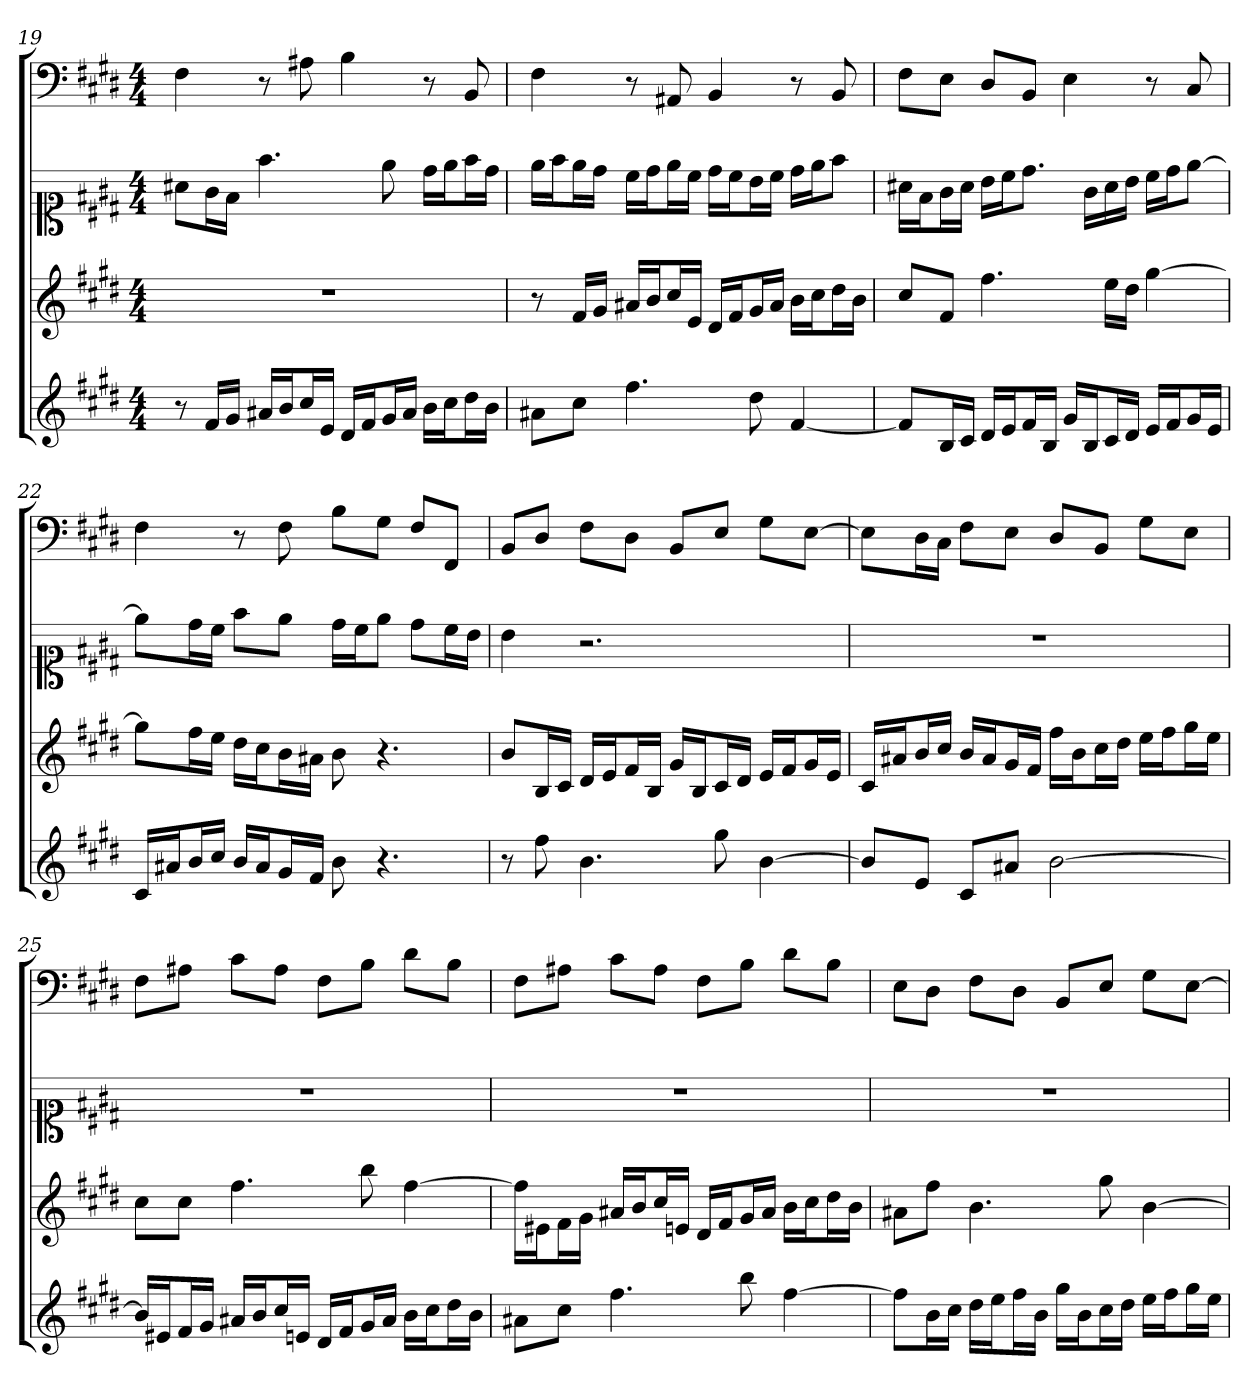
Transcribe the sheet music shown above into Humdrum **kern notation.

**kern	**kern	**kern	**kern
*part4	*part3	*part2	*part1
*staff4	*staff3	*staff2	*staff1
*	*	*clefC1	*clefF4
*k[f#c#g#d#]	*k[f#c#g#d#]	*k[f#c#g#d#]	*k[f#c#g#d#]
*E:	*E:	*E:	*E:
*M4/4	*M4/4	*M4/4	*M4/4
=19	=19	=19	=19
8r	1r	8a#X\L	4F#
16f#LL	.	16g#\L	.
16g#JJ	.	16f#\JJ	.
16a#XLL	.	4.ff#	8r
16bJ	.	.	.
16cc#L	.	.	8A#X
16eJJ	.	.	.
16d#LL	.	.	4B
16f#J	.	.	.
16g#L	.	8ee	.
16a#JJ	.	.	.
16bLL	.	16dd#\LL	8r
16cc#J	.	16ee\J	.
16dd#L	.	16ff#\L	8BB
16bJJ	.	16dd#\JJ	.
=20	=20	=20	=20
8a#XL	8r	16ee\LL	4F#
.	.	16ff#\J	.
8cc#J	16f#LL	16ee\L	.
.	16g#JJ	16dd#\JJ	.
4.ff#	16a#XLL	16cc#\LL	8r
.	16bJ	16dd#\J	.
.	16cc#L	16ee\L	8AA#X
.	16eJJ	16cc#\JJ	.
.	16d#LL	16dd#\LL	4BB
.	16f#J	16cc#\J	.
8dd#	16g#L	16b\L	.
.	16a#JJ	16cc#\JJ	.
[4f#	16bLL	16dd#\LL	8r
.	16cc#J	16ee\J	.
.	16dd#L	8ff#\J	8BB
.	16bJJ	.	.
=21	=21	=21	=21
8f#L]	8cc#L	16a#X\LL	8F#\L
.	.	16f#\J	.
16BL	8f#J	16g#\L	8E\J
16c#JJ	.	16a#\JJ	.
16d#LL	4.ff#	16b\LL	8D#/L
16eJ	.	16cc#\J	.
16f#L	.	8.dd#\J	8BB/J
16BJJ	.	.	.
16g#LL	.	.	4E
16BJ	.	16g#\LL	.
16c#L	16eeLL	16a#\	.
16d#JJ	16dd#JJ	16b\JJ	.
16eLL	[4gg#	16cc#\LL	8r
16f#J	.	16dd#\J	.
16g#L	.	[8ee\J	8C#
16eJJ	.	.	.
=22	=22	=22	=22
16c#LL	8gg#L]	8ee\L]	4F#
16a#XJ	.	.	.
16bL	16ff#L	16dd#\L	.
16cc#JJ	16eeJJ	16cc#\JJ	.
16bLL	16dd#LL	8ff#\L	8r
16a#J	16cc#J	.	.
16g#L	16bL	8ee\J	8F#
16f#JJ	16a#XJJ	.	.
8b	8b	16dd#\LL	8B\L
.	.	16cc#\J	.
4.r	4.r	8ee\J	8G#\J
.	.	8dd#\L	8F#/L
.	.	16cc#\L	8FF#/J
.	.	16b\JJ	.
=23	=23	=23	=23
8r	8bL	4b	8BB/L
8ff#	16BL	.	8D#/J
.	16c#JJ	.	.
4.b	16d#LL	2.r	8F#\L
.	16eJ	.	.
.	16f#L	.	8D#\J
.	16BJJ	.	.
.	16g#LL	.	8BB/L
.	16BJ	.	.
8gg#	16c#L	.	8E/J
.	16d#JJ	.	.
[4b	16eLL	.	8G#\L
.	16f#J	.	.
.	16g#L	.	[8E\J
.	16eJJ	.	.
=24	=24	=24	=24
8bL]	16c#LL	1r	8E\L]
.	16a#XJ	.	.
8eJ	16bL	.	16D#\L
.	16cc#JJ	.	16C#\JJ
8c#L	16bLL	.	8F#\L
.	16a#J	.	.
8a#XJ	16g#L	.	8E\J
.	16f#JJ	.	.
[2b	16ff#LL	.	8D#/L
.	16bJ	.	.
.	16cc#L	.	8BB/J
.	16dd#JJ	.	.
.	16eeLL	.	8G#\L
.	16ff#J	.	.
.	16gg#L	.	8E\J
.	16eeJJ	.	.
=25	=25	=25	=25
16bLL]	8cc#L	1r	8F#\L
16e#XJ	.	.	.
16f#L	8cc#J	.	8A#X\J
16g#JJ	.	.	.
16a#XLL	4.ff#	.	8c#\L
16bJ	.	.	.
16cc#L	.	.	8A#\J
16enJJ	.	.	.
16d#LL	.	.	8F#\L
16f#J	.	.	.
16g#L	8bb	.	8B\J
16a#JJ	.	.	.
16bLL	[4ff#	.	8d#\L
16cc#J	.	.	.
16dd#L	.	.	8B\J
16bJJ	.	.	.
=26	=26	=26	=26
8a#XL	16ff#LL]	1r	8F#\L
.	16e#XJ	.	.
8cc#J	16f#L	.	8A#X\J
.	16g#JJ	.	.
4.ff#	16a#XLL	.	8c#\L
.	16bJ	.	.
.	16cc#L	.	8A#\J
.	16enJJ	.	.
.	16d#LL	.	8F#\L
.	16f#J	.	.
8bb	16g#L	.	8B\J
.	16a#JJ	.	.
[4ff#	16bLL	.	8d#\L
.	16cc#J	.	.
.	16dd#L	.	8B\J
.	16bJJ	.	.
=27	=27	=27	=27
8ff#L]	8a#XL	1r	8E\L
16bL	8ff#J	.	8D#\J
16cc#JJ	.	.	.
16dd#LL	4.b	.	8F#\L
16eeJ	.	.	.
16ff#L	.	.	8D#\J
16bJJ	.	.	.
16gg#LL	.	.	8BB/L
16bJ	.	.	.
16cc#L	8gg#	.	8E/J
16dd#JJ	.	.	.
16eeLL	[4b	.	8G#\L
16ff#J	.	.	.
16gg#L	.	.	[8E\J
16eeJJ	.	.	.
=	=	=	=
*-	*-	*-	*-
